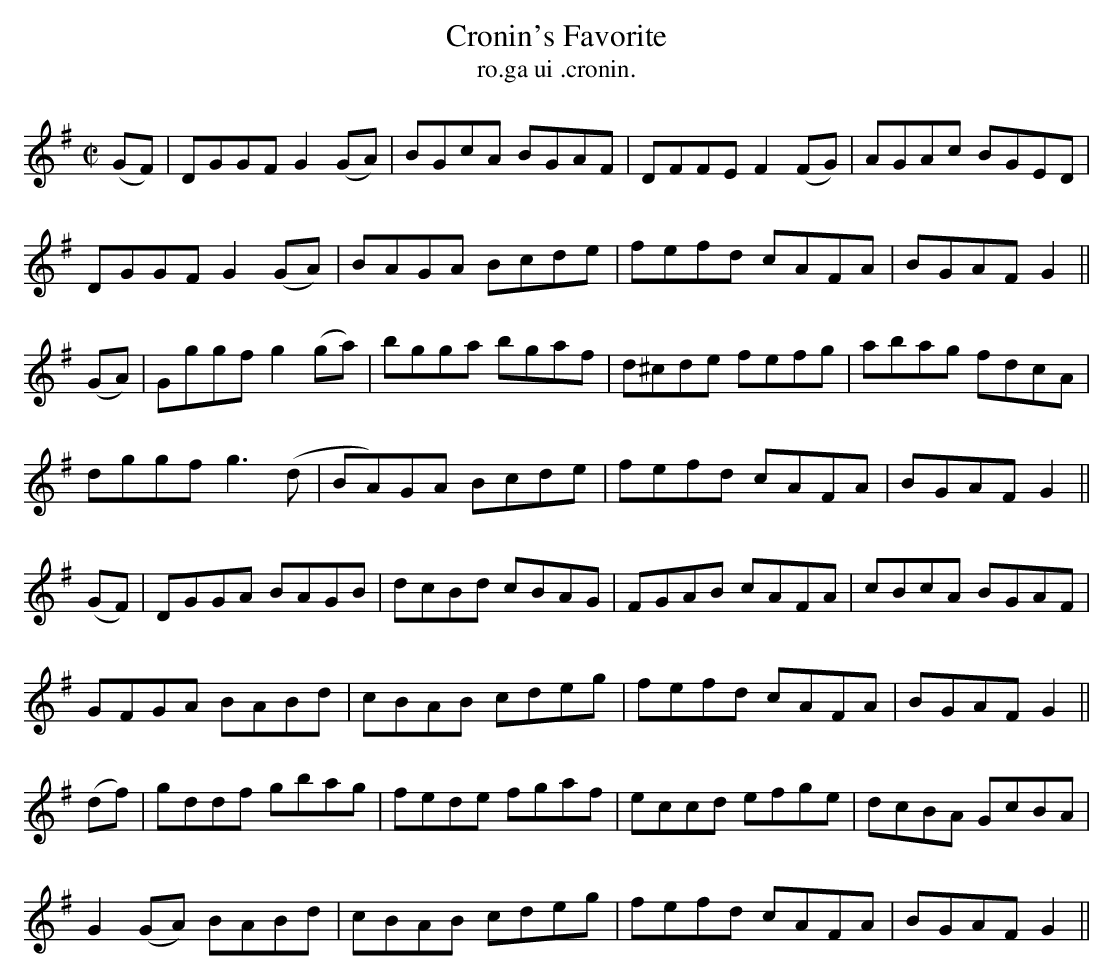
X:1
T: Cronin's Favorite
T: ro.ga ui .cronin.
M: C|
L: 1/8
K: G
(GF)|DGGF G2 (GA)|BGcA BGAF|DFFE F2 (FG)|AGAc BGED|
DGGF G2 (GA)|BAGA Bcde|fefd cAFA|BGAF G2||
(GA)|Gggf g2 (ga)|bgga bgaf|d^cde fefg|abag fdcA|
dggf g3(d|BA)GA Bcde|fefd cAFA|BGAF G2||
(GF)|DGGA BAGB|dcBd cBAG|FGAB cAFA|cBcA BGAF|
GFGA BABd|cBAB cdeg|fefd cAFA|BGAF G2||
(df)|gddf gbag|fede fgaf|eccd efge|dcBA GcBA|
G2 (GA) BABd|cBAB cdeg|fefd cAFA|BGAF G2||
